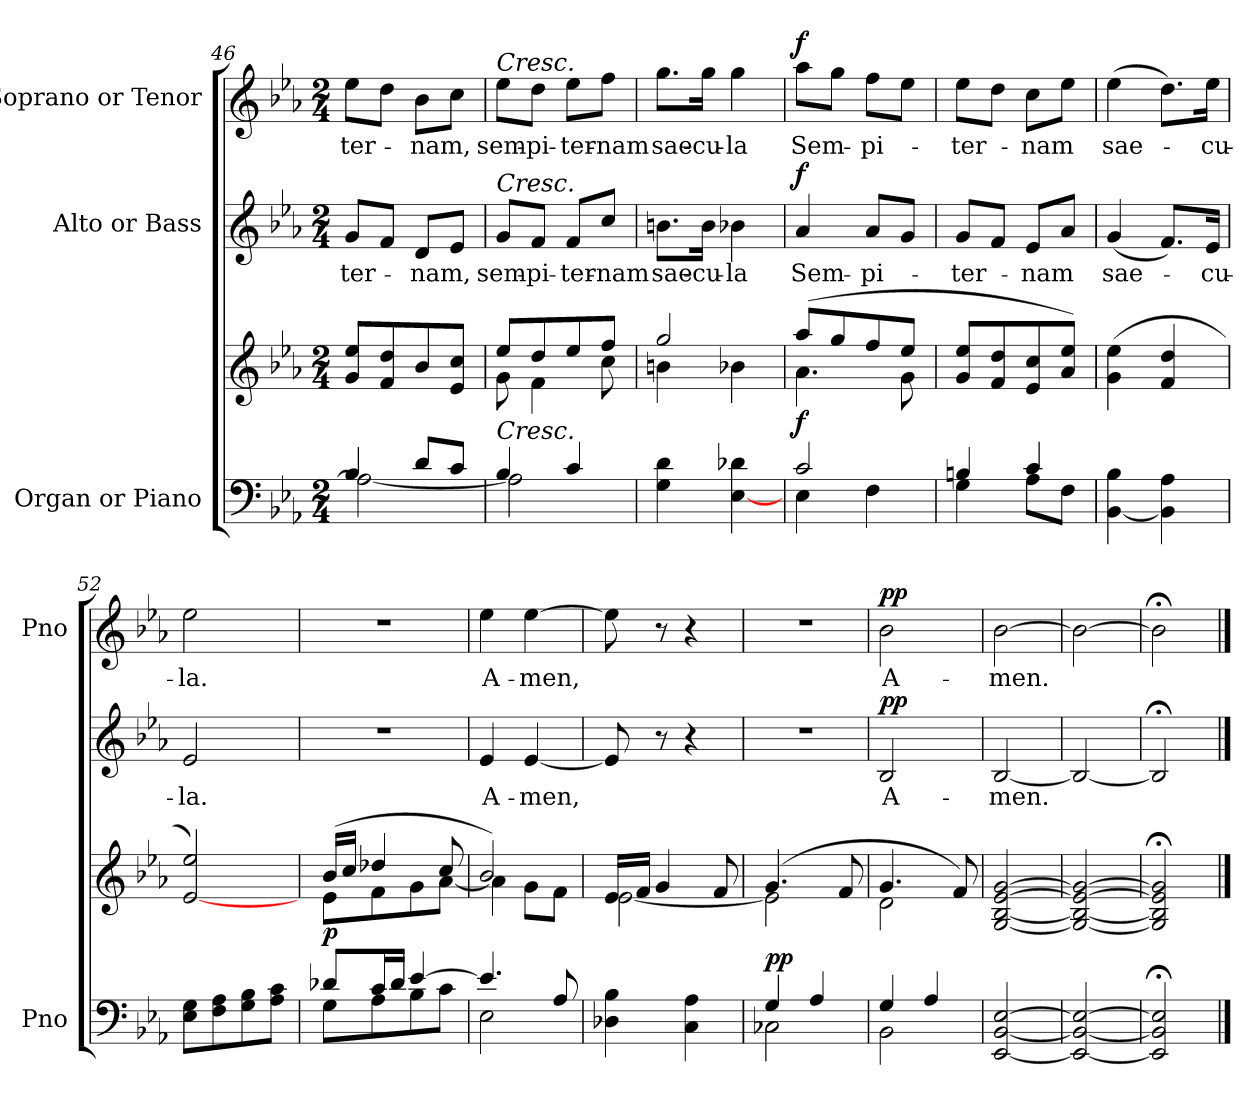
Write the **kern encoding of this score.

**kern	**kern	**dynam	**kern	**text	**dynam	**kern	**text	**dynam
*part3	*part3	*part3	*part2	*part2	*part2	*part1	*part1	*part1
*staff4	*staff3	*staff3/4	*staff2	*staff2	*staff2	*staff1	*staff1	*staff1
*I"Organ or Piano	*	*	*I"Alto  or Bass	*	*	*I"Soprano or Tenor	*	*
*I'Pno	*	*	*	*	*	*I'Pno	*	*
*clefF4	*clefG2	*	*clefG2	*	*	*clefG2	*	*
*k[b-e-a-]	*k[b-e-a-]	*	*k[b-e-a-]	*	*	*k[b-e-a-]	*	*
*E-:	*E-:	*	*E-:	*	*	*E-:	*	*
*M2/4	*M2/4	*	*M2/4	*	*	*M2/4	*	*
=46	=46	=46	=46	=46	=46	=46	=46	=46
*^	*	*	*	*	*	*	*	*
4B-/	2A-\_	8g/ 8ee-/L	.	8g/L	-ter-	.	8ee-\L	-ter-	.
.	.	8f/ 8dd/	.	8f/J	.	.	8dd\J	.	.
8d/L	.	8b-/	.	8d/L	-nam,	.	8b-\L	-nam,	.
8c/J	.	8e-/ 8cc/J	.	8e-/J	.	.	8cc\J	.	.
=47	=47	=47	=47	=47	=47	=47	=47	=47	=47
*	*	*^	*	*	*	*	*	*	*
!	!	!	!	!	!	!	!	!LO:TX:a:i:t=Cresc.	!	!
!	!	!	!	!	!LO:TX:a:i:t=Cresc.	!	!	!	!	!
!LO:TX:a:i:t=Cresc.	!	!	!	!	!	!	!	!	!	!
4B-/	2A-\]	8ee-/L	8g\	.	8g/L	sem-	.	8ee-\L	sem-	.
.	.	8dd/	4f\	.	8f/J	-pi-	.	8dd\J	-pi-	.
4c/	.	8ee-/	.	.	8f/L	-ter-	.	8ee-\L	-ter-	.
.	.	8ff/J	8cc\	.	8cc/J	-nam	.	8ff\J	-nam	.
*v	*v	*	*	*	*	*	*	*	*	*
=48	=48	=48	=48	=48	=48	=48	=48	=48	=48
4G\ 4d\	2gg/	4bn\	.	8.bn\L	sae-	.	8.gg\L	sae-	.
.	.	.	.	16b\Jk	-cu-	.	16gg\Jk	-cu-	.
[<4E-\ 4d-X\	.	4b-X\	.	4b-X\	-la	.	4gg\	-la	.
=49	=49	=49	=49	=49	=49	=49	=49	=49	=49
*^	*	*	*	*	*	*	*	*	*
!	!	!	!	!LO:DY:a=2	!	!	!LO:DY:a	!	!	!LO:DY:a
2c/	4E-\	(8aa-/L	4.a-\	f	4a-/	Sem-	f	8aa-\L	Sem-	f
.	.	8gg/	.	.	.	.	.	8gg\J	.	.
.	4F\	8ff/	.	.	8a-/L	-pi-	.	8ff\L	-pi-	.
.	.	8ee-/J	8g\	.	8g/J	.	.	8ee-\J	.	.
*	*	*v	*v	*	*	*	*	*	*	*
!!LO:LB:g=z
=50	=50	=50	=50	=50	=50	=50	=50	=50	=50
4Bn/	4G\	8g/ 8ee-/L	.	8g/L	-­ter-	.	8ee-\L	-­ter-	.
.	.	8f/ 8dd/	.	8f/J	.	.	8dd\J	.	.
4c/	8A-\L	8e-/ 8cc/	.	8e-/L	-nam	.	8cc\L	-nam	.
.	8F\J	8a-/ 8ee-/J)	.	8a-/J	.	.	8ee-\J	.	.
*v	*v	*	*	*	*	*	*	*	*
=51	=51	=51	=51	=51	=51	=51	=51	=51
[<4BB-\ 4B-\	(4g\ 4ee-\	.	(4g/	sae-	.	(4ee-\	sae-	.
4BB-\] 4A-\	4f/ 4dd/	.	8.f/L)	.	.	8.dd\L)	.	.
.	.	.	16e-/Jk	-cu-	.	16ee-\Jk	-cu-	.
=52	=52	=52	=52	=52	=52	=52	=52	=52
8E-\ 8G\L	[2e-/ 2ee-/)	.	2e-/	-la.	.	2ee-\	-la.	.
8F\ 8A-\	.	.	.	.	.	.	.	.
8G\ 8B-\	.	.	.	.	.	.	.	.
8A-\ 8c\J	.	.	.	.	.	.	.	.
=53	=53	=53	=53	=53	=53	=53	=53	=53
*^	*^	*	*	*	*	*	*	*
!	!	!	!	!LO:DY:a=2	!	!	!	!	!	!
8d-X/L	8G\L	(16b-/LL	8e-\L	p	2r	.	.	2r	.	.
.	.	16cc/JJ	.	.	.	.	.	.	.	.
16c/L	8A-\	4dd-X/	8f\	.	.	.	.	.	.	.
16d-/JJ	.	.	.	.	.	.	.	.	.	.
[>4e-/	8B-\	.	8g\	.	.	.	.	.	.	.
.	8c\J	8cc/	[<8a-\J	.	.	.	.	.	.	.
=54	=54	=54	=54	=54	=54	=54	=54	=54	=54	=54
4.e-/]	2E-\	2b-/)	4a-\]	.	4e-/	A-	.	4ee-\	A-	.
.	.	.	8g\L	.	[4e-/	-men,	.	[4ee-\	-men,	.
8A-/	.	.	8f\J	.	.	.	.	.	.	.
*v	*v	*	*	*	*	*	*	*	*	*
!!LO:LB:g=z
=55	=55	=55	=55	=55	=55	=55	=55	=55	=55
4D-X\ 4B-\	16e-/LL	[<2e-\	.	8e-/]	.	.	8ee-\]	.	.
.	16f/JJ	.	.	.	.	.	.	.	.
.	4g/	.	.	8r	.	.	8r	.	.
4C\ 4A-\	.	.	.	4r	.	.	4r	.	.
.	8f/	.	.	.	.	.	.	.	.
=56	=56	=56	=56	=56	=56	=56	=56	=56	=56
*^	*	*	*	*	*	*	*	*	*
!	!	!	!	!LO:DY:a=2	!	!	!	!	!	!
4G/	2C-X\	(4.g/	2e-\]	pp	2r	.	.	2r	.	.
4A-/	.	.	.	.	.	.	.	.	.	.
.	.	8f/	.	.	.	.	.	.	.	.
=57	=57	=57	=57	=57	=57	=57	=57	=57	=57	=57
!	!	!	!	!	!	!	!LO:DY:a	!	!	!LO:DY:a
4G/	2BB-\	4.g/	2d\	.	2B-/	A-	pp	2b-\	A-	pp
4A-/	.	.	.	.	.	.	.	.	.	.
.	.	8f/)	.	.	.	.	.	.	.	.
*v	*v	*	*	*	*	*	*	*	*	*
*	*v	*v	*	*	*	*	*	*	*
=58	=58	=58	=58	=58	=58	=58	=58	=58
[2EE-/ [2BB-/ [2E-/	[2G/ [2B-/ [>2e-/ [2g/	.	[2B-/	-men.	.	[2b-\	-men.	.
=59	=59	=59	=59	=59	=59	=59	=59	=59
2EE-/_ 2BB-/_ 2E-/_	2G/_ 2B-/_ 2e-/_ 2g/_	.	2B-/_	.	.	2b-\_	.	.
=60	=60	=60	=60	=60	=60	=60	=60	=60
2EE-/]; 2BB-/]; 2E-/];	2G/];< 2B-/];< 2e-/];< 2g/];<	.	2B-;</]	.	.	2b-;<\]	.	.
==	==	==	==	==	==	==	==	==
*-	*-	*-	*-	*-	*-	*-	*-	*-
